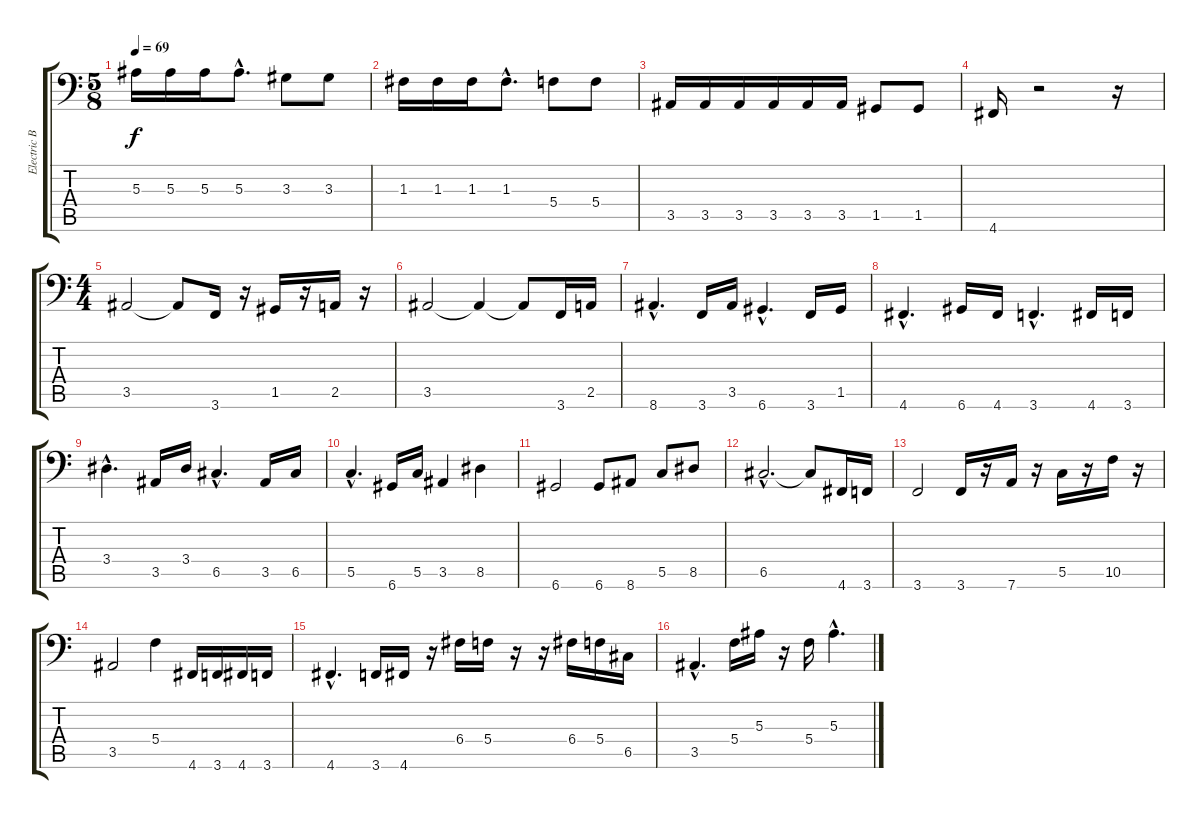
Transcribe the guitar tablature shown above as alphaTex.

\track ("Electric Bass" "Electric B") {instrument electricbassfinger}
\staff {score tabs}
\tuning (D3 A2 F2 C2 G1 D1) {hide}
\ts (5 8)
\tempo 69
\clef f4
\ks c
5.3.16{dy f} 5.3.16 5.3.16 5.3{hac}.8{d} 3.3.8 3.3.8 |
1.3.16 1.3.16 1.3.16 1.3{hac}.8{d} 5.4.8 5.4.8 |
3.5.16 3.5.16 3.5.16 3.5.16 3.5.16 3.5.16 1.5.8 1.5.8 |
4.6.16 r.2 r.16 |
\ts (4 4)
3.5.2 3.5{t}.8 3.6.16 r.16 1.5.16 r.16 2.5.16 r.16 |
3.5.2 3.5{t}.4 3.5{t}.8 3.6.16 2.5.16 |
8.6{hac}.4{d} 3.6.16 3.5.16 6.6{hac}.4{d} 3.6.16 1.5.16 |
4.6{hac}.4{d} 6.6.16 4.6.16 3.6{hac}.4{d} 4.6.16 3.6.16 |
3.4{hac}.4{d} 3.5.16 3.4.16 6.5{hac}.4{d} 3.5.16 6.5.16 |
5.5{hac}.4{d} 6.6.16 5.5.16 3.5.4 8.5.4 |
6.6.2 6.6.8 8.6.8 5.5.8 8.5.8 |
6.5{hac}.2{d} 6.5{t}.8 4.6.16 3.6.16 |
3.6.2 3.6.16 r.16 7.6.16 r.16 5.5.16 r.16 10.5.16 r.16 |
3.5.2 5.4.4 4.6.16 3.6.16 4.6.16 3.6.16 |
4.6{hac}.4{d} 3.6.16 4.6.16 r.16 6.4.16 5.4.16 r.16 r.16 6.4.16 5.4.16 6.5.16 |
3.5{hac}.4{d} 5.4.16 5.3.16 r.16 5.4.16 5.3{hac}.4{d}
